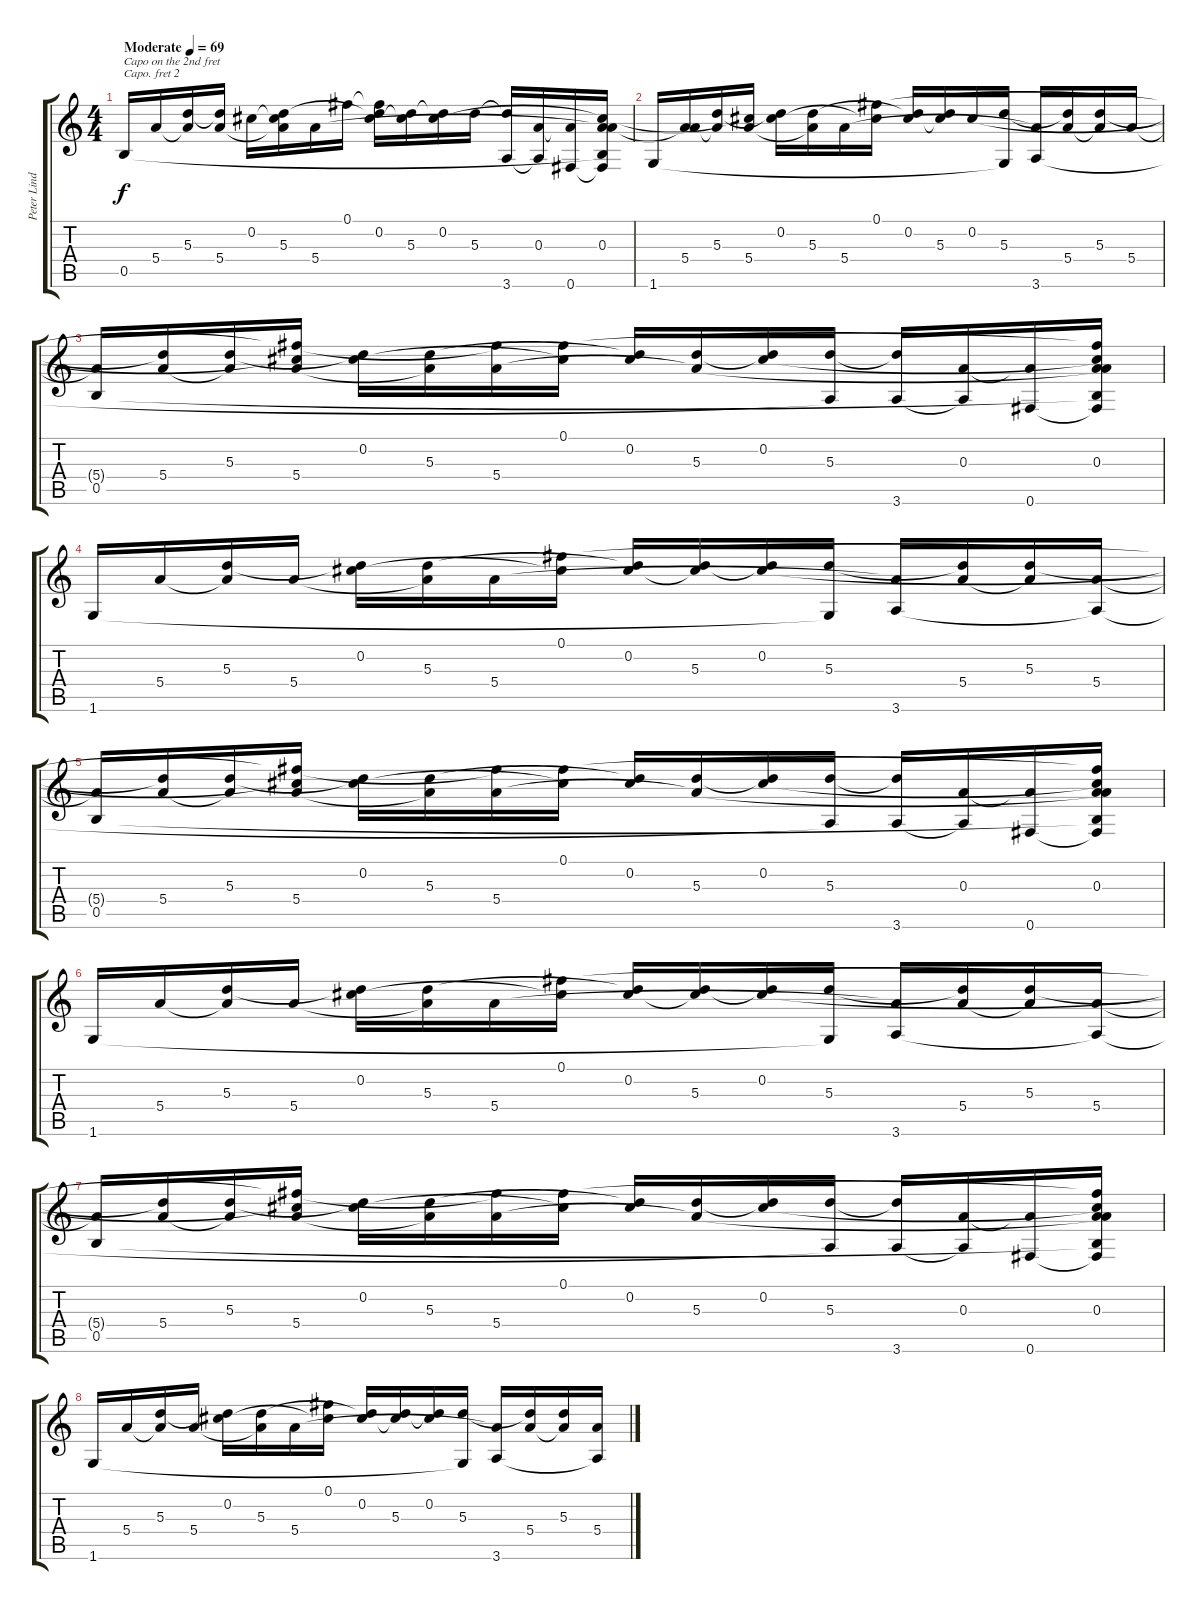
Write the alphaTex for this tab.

\track ("Peter Lindgren" "Peter Lind") {instrument electricguitarjazz}
\staff {score tabs}
\capo 2
\tuning (E4 B3 G3 D3 A2 E2) {hide}
\ts (4 4)
\tempo (69 "Moderate")
\clef g2
\ks c
0.5.16{txt "Capo on the 2nd fret" dy f instrument electricguitarjazz} 5.4.16 (5.3 5.4{t}).16 (5.3{t} 5.4).16 0.2.16 (0.2{t} 5.3 5.4{t}).16 5.4.16 0.1.16 (0.1{t} 0.2 5.3{t}).16 (0.2{t} 5.3).16 (0.2 5.3{t}).16 5.3.16 (5.3{t} 3.6).16 (0.3 3.6{t}).16 (0.3{t} 0.6).16 (0.2{t} 0.3 5.4{t} 0.5{t} 0.6{t}).16 |
1.6.16 (0.3{t} 5.4).16 (5.3 5.4{t}).16 (0.2{t} 5.4).16 (0.2 5.3{t}).16 (5.3 5.4{t}).16 5.4.16 (0.1 0.2{t}).16 (0.2 5.3{t}).16 (0.2{t} 5.3).16 0.2.16 (5.3 1.6{t}).16 (5.4{t} 3.6).16 (5.3{t} 5.4).16 (5.3 5.4{t}).16 5.4.16 |
(5.4{t} 0.5).16 (5.3{t} 5.4).16 (5.3 5.4{t}).16 (0.1{t} 0.2{t} 5.4).16 (0.2 5.3{t}).16 (5.3 5.4{t}).16 (0.1{t} 5.4).16 (0.1 0.2{t}).16 (0.2 5.3{t}).16 (5.3 5.4{t}).16 (0.2 5.3{t}).16 (5.3 3.6{t}).16 (5.3{t} 3.6).16 (0.3 3.6{t}).16 (0.3{t} 0.6).16 (0.1{t} 0.2{t} 0.3 5.4{t} 0.5{t} 0.6{t}).16 |
1.6.16 5.4.16 (5.3 5.4{t}).16 5.4.16 (0.2 5.3{t}).16 (5.3 5.4{t}).16 5.4.16 (0.1 0.2{t}).16 (0.2 5.3{t}).16 (0.2{t} 5.3).16 (0.2 5.3{t}).16 (5.3 1.6{t}).16 (5.4{t} 3.6).16 (5.3{t} 5.4).16 (5.3 5.4{t}).16 (5.4 3.6{t}).16 |
(5.4{t} 0.5).16 (5.3{t} 5.4).16 (5.3 5.4{t}).16 (0.1{t} 0.2{t} 5.4).16 (0.2 5.3{t}).16 (5.3 5.4{t}).16 (0.1{t} 5.4).16 (0.1 0.2{t}).16 (0.2 5.3{t}).16 (5.3 5.4{t}).16 (0.2 5.3{t}).16 (5.3 3.6{t}).16 (5.3{t} 3.6).16 (0.3 3.6{t}).16 (0.3{t} 0.6).16 (0.1{t} 0.2{t} 0.3 5.4{t} 0.5{t} 0.6{t}).16 |
1.6.16 5.4.16 (5.3 5.4{t}).16 5.4.16 (0.2 5.3{t}).16 (5.3 5.4{t}).16 5.4.16 (0.1 0.2{t}).16 (0.2 5.3{t}).16 (0.2{t} 5.3).16 (0.2 5.3{t}).16 (5.3 1.6{t}).16 (5.4{t} 3.6).16 (5.3{t} 5.4).16 (5.3 5.4{t}).16 (5.4 3.6{t}).16 |
(5.4{t} 0.5).16 (5.3{t} 5.4).16 (5.3 5.4{t}).16 (0.1{t} 0.2{t} 5.4).16 (0.2 5.3{t}).16 (5.3 5.4{t}).16 (0.1{t} 5.4).16 (0.1 0.2{t}).16 (0.2 5.3{t}).16 (5.3 5.4{t}).16 (0.2 5.3{t}).16 (5.3 3.6{t}).16 (5.3{t} 3.6).16 (0.3 3.6{t}).16 (0.3{t} 0.6).16 (0.1{t} 0.2{t} 0.3 5.4{t} 0.5{t} 0.6{t}).16 |
1.6.16 5.4.16 (5.3 5.4{t}).16 5.4.16 (0.2 5.3{t}).16 (5.3 5.4{t}).16 5.4.16 (0.1 0.2{t}).16 (0.2 5.3{t}).16 (0.2{t} 5.3).16 (0.2 5.3{t}).16 (5.3 1.6{t}).16 (5.4{t} 3.6).16 (5.3{t} 5.4).16 (5.3 5.4{t}).16 (5.4 3.6{t}).16
